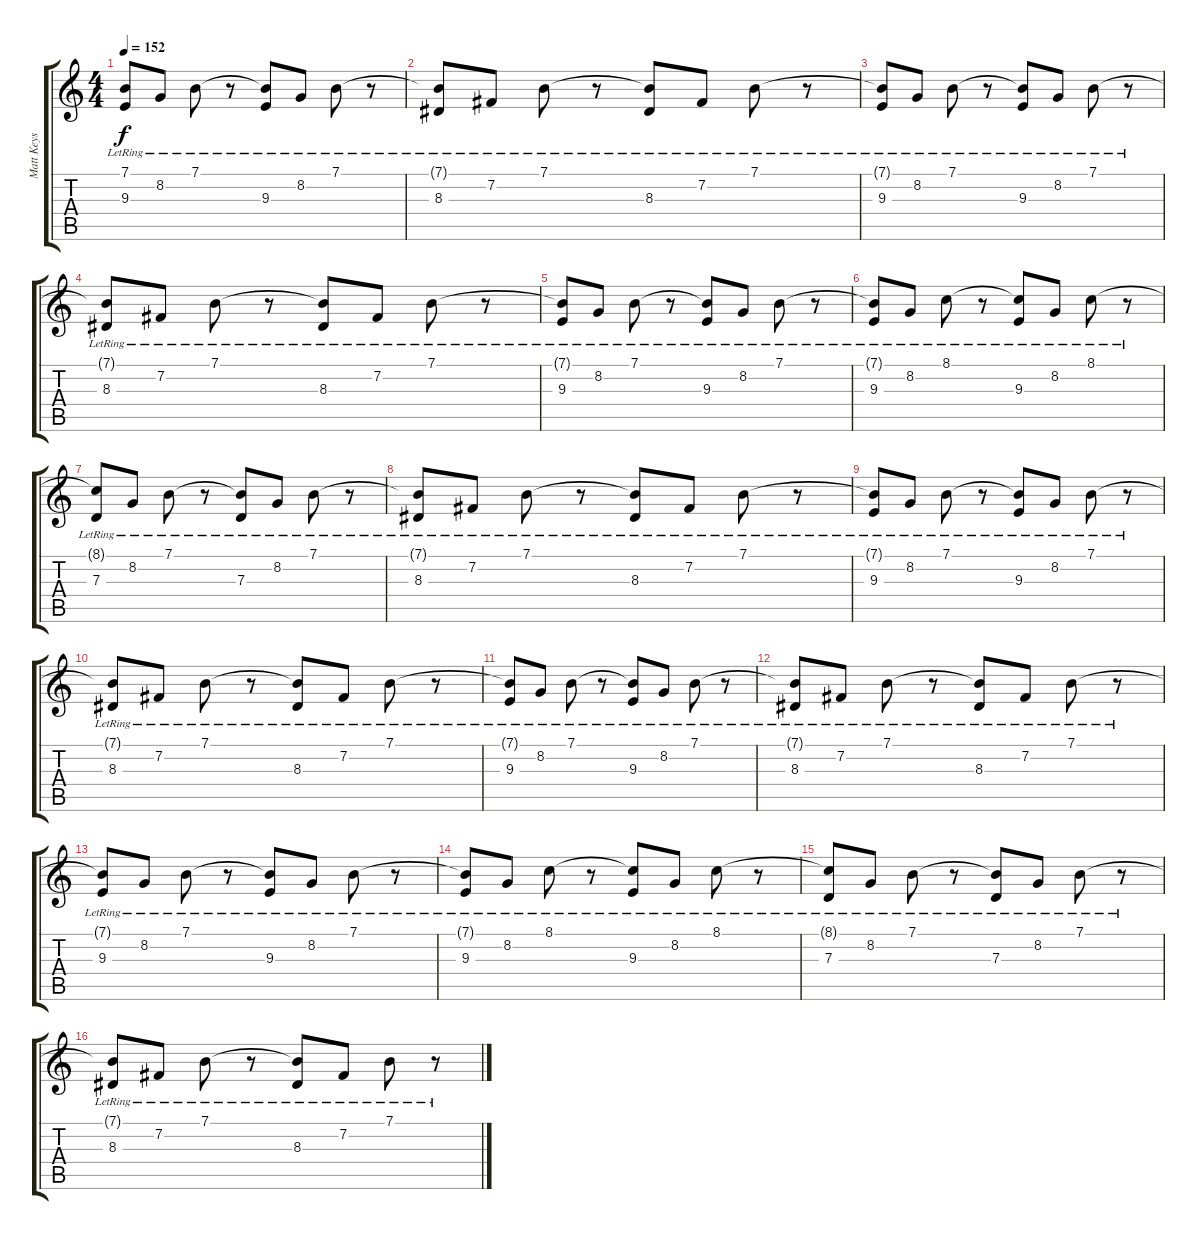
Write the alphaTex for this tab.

\track ("Matt Keys (FX)" "Matt Keys ") {instrument electricpiano1}
\staff {score tabs}
\tuning (E4 B3 G3 D3 A2 E2) {hide}
\ts (4 4)
\tempo 152
\clef g2
\ks c
(7.1{t} 9.3{lr}).8{dy f} 8.2{lr}.8 7.1{lr}.8 r.8 (7.1{t} 9.3{lr}).8 8.2{lr}.8 7.1{lr}.8 r.8 |
(7.1{t} 8.3{lr}).8 7.2{lr}.8 7.1{lr}.8 r.8 (7.1{t} 8.3{lr}).8 7.2{lr}.8 7.1{lr}.8 r.8 |
(7.1{t} 9.3{lr}).8 8.2{lr}.8 7.1{lr}.8 r.8 (7.1{t} 9.3{lr}).8 8.2{lr}.8 7.1{lr}.8 r.8 |
(7.1{t} 8.3{lr}).8 7.2{lr}.8 7.1{lr}.8 r.8 (7.1{t} 8.3{lr}).8 7.2{lr}.8 7.1{lr}.8 r.8 |
(7.1{t} 9.3{lr}).8 8.2{lr}.8 7.1{lr}.8 r.8 (7.1{t} 9.3{lr}).8 8.2{lr}.8 7.1{lr}.8 r.8 |
(7.1{t} 9.3{lr}).8 8.2{lr}.8 8.1{lr}.8 r.8 (8.1{t} 9.3{lr}).8 8.2{lr}.8 8.1{lr}.8 r.8 |
(8.1{t} 7.3{lr}).8 8.2{lr}.8 7.1{lr}.8 r.8 (7.1{t} 7.3{lr}).8 8.2{lr}.8 7.1{lr}.8 r.8 |
(7.1{t} 8.3{lr}).8 7.2{lr}.8 7.1{lr}.8 r.8 (7.1{t} 8.3{lr}).8 7.2{lr}.8 7.1{lr}.8 r.8 |
(7.1{t} 9.3{lr}).8 8.2{lr}.8 7.1{lr}.8 r.8 (7.1{t} 9.3{lr}).8 8.2{lr}.8 7.1{lr}.8 r.8 |
(7.1{t} 8.3{lr}).8 7.2{lr}.8 7.1{lr}.8 r.8 (7.1{t} 8.3{lr}).8 7.2{lr}.8 7.1{lr}.8 r.8 |
(7.1{t} 9.3{lr}).8 8.2{lr}.8 7.1{lr}.8 r.8 (7.1{t} 9.3{lr}).8 8.2{lr}.8 7.1{lr}.8 r.8 |
(7.1{t} 8.3{lr}).8 7.2{lr}.8 7.1{lr}.8 r.8 (7.1{t} 8.3{lr}).8 7.2{lr}.8 7.1{lr}.8 r.8 |
(7.1{t} 9.3{lr}).8 8.2{lr}.8 7.1{lr}.8 r.8 (7.1{t} 9.3{lr}).8 8.2{lr}.8 7.1{lr}.8 r.8 |
(7.1{t} 9.3{lr}).8 8.2{lr}.8 8.1{lr}.8 r.8 (8.1{t} 9.3{lr}).8 8.2{lr}.8 8.1{lr}.8 r.8 |
(8.1{t} 7.3{lr}).8 8.2{lr}.8 7.1{lr}.8 r.8 (7.1{t} 7.3{lr}).8 8.2{lr}.8 7.1{lr}.8 r.8 |
(7.1{t} 8.3{lr}).8 7.2{lr}.8 7.1{lr}.8 r.8 (7.1{t} 8.3{lr}).8 7.2{lr}.8 7.1{lr}.8 r.8
